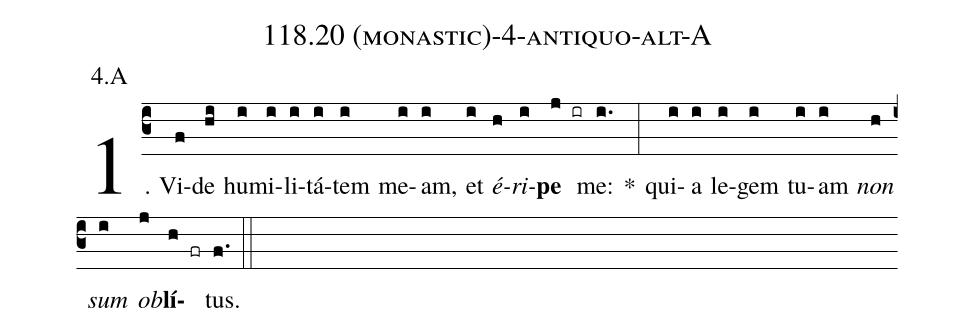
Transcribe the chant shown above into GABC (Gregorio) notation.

name: 118.20 (monastic)-4-antiquo-alt-A;
annotation: 4.A;
%%
(c3)1. Vi(f)de(hi) hu(i)mi(i)li(i)tá(i)tem(i) me(i)am,(i) et(i) <i>é</i>(h)<i>ri</i>(i)<b>pe</b>(j ir) me:(i.) *(:) qui(i)a(i) le(i)gem(i) tu(i)am(i) <i>non</i>(h) <i>sum</i>(i) <i>ob</i>(j)<b>lí</b>(h fr)tus.(f.) (::)
